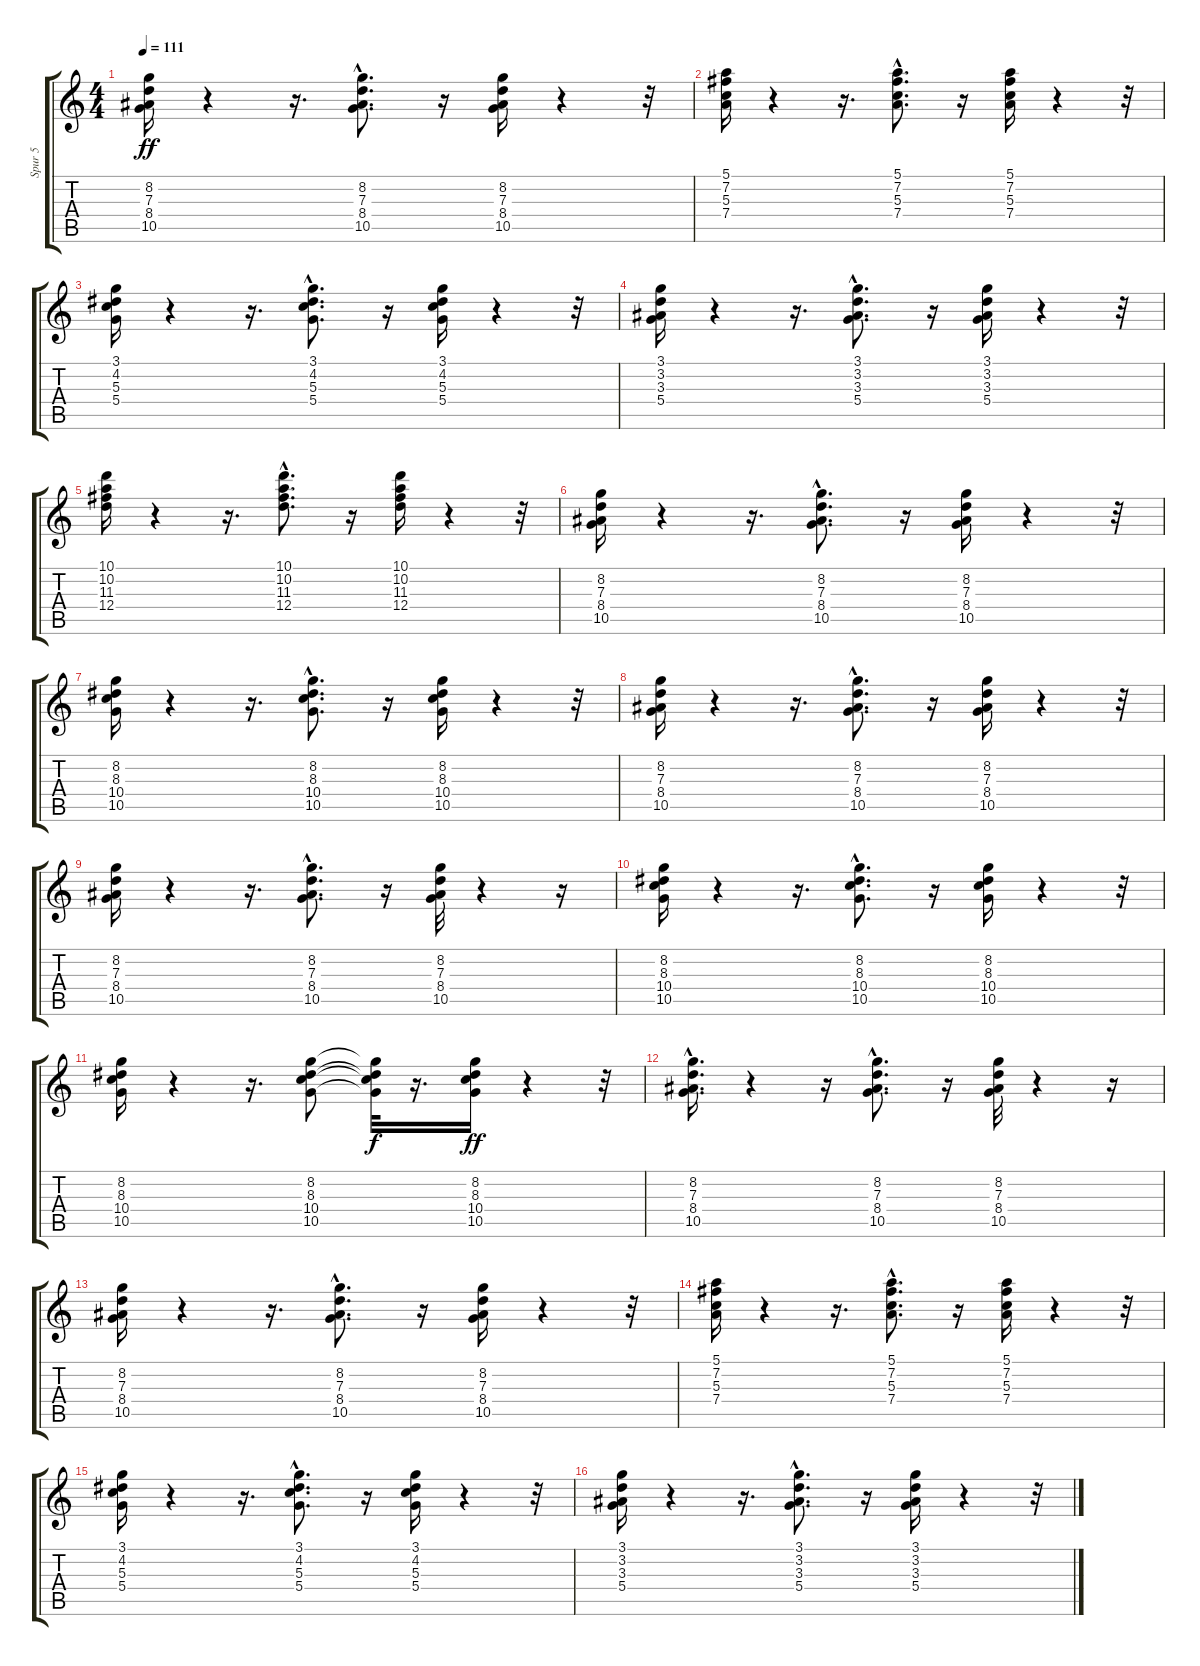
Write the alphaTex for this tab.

\track ("Spur 5" "Spur 5") {instrument electricguitarclean}
\staff {score tabs}
\tuning (E4 B3 G3 D3 A2 E2) {hide}
\ts (4 4)
\tempo 111
\clef g2
\ks c
(8.2 7.3 8.4 10.5).16{dy ff} r.4 r.16{d} (8.2{hac} 7.3{hac} 8.4{hac} 10.5{hac}).8{d} r.16 (8.2 7.3 8.4 10.5).16 r.4 r.32 |
(5.1 7.2 5.3 7.4).16 r.4 r.16{d} (5.1{hac} 7.2{hac} 5.3{hac} 7.4{hac}).8{d} r.16 (5.1 7.2 5.3 7.4).16 r.4 r.32 |
(3.1 4.2 5.3 5.4).16 r.4 r.16{d} (3.1 4.2{hac} 5.3{hac} 5.4{hac}).8{d} r.16 (3.1 4.2 5.3 5.4).16 r.4 r.32 |
(3.1 3.2 3.3 5.4).16 r.4 r.16{d} (3.1{hac} 3.2{hac} 3.3{hac} 5.4{hac}).8{d} r.16 (3.1 3.2 3.3 5.4).16 r.4 r.32 |
(10.1 10.2 11.3 12.4).16 r.4 r.16{d} (10.1{hac} 10.2{hac} 11.3{hac} 12.4{hac}).8{d} r.16 (10.1 10.2 11.3 12.4).16 r.4 r.32 |
(8.2 7.3 8.4 10.5).16 r.4 r.16{d} (8.2{hac} 7.3{hac} 8.4{hac} 10.5{hac}).8{d} r.16 (8.2 7.3 8.4 10.5).16 r.4 r.32 |
(8.2 8.3 10.4 10.5).16 r.4 r.16{d} (8.2{hac} 8.3{hac} 10.4{hac} 10.5{hac}).8{d} r.16 (8.2 8.3 10.4 10.5).16 r.4 r.32 |
(8.2 7.3 8.4 10.5).16 r.4 r.16{d} (8.2{hac} 7.3{hac} 8.4 10.5).8{d} r.16 (8.2 7.3 8.4 10.5).16 r.4 r.32 |
(8.2 7.3 8.4 10.5).16 r.4 r.16{d} (8.2 7.3{hac} 8.4{hac} 10.5{hac}).8{d} r.16 (8.2 7.3 8.4 10.5).32 r.4 r.16 |
(8.2 8.3 10.4 10.5).16 r.4 r.16{d} (8.2 8.3{hac} 10.4 10.5{hac}).8{d} r.16 (8.2 8.3 10.4 10.5).16 r.4 r.32 |
(8.2 8.3 10.4 10.5).16 r.4 r.16{d} (8.2 8.3 10.4 10.5).8 (8.2{t} 8.3{t} 10.4{t} 10.5{t}).32{dy f} r.16{d} (8.2 8.3 10.4 10.5).16{dy ff} r.4 r.32 |
(8.2{hac} 7.3{hac} 8.4 10.5).16{d} r.4 r.16 (8.2{hac} 7.3{hac} 8.4{hac} 10.5).8{d} r.16 (8.2 7.3 8.4 10.5).32 r.4 r.16 |
(8.2 7.3 8.4 10.5).16 r.4 r.16{d} (8.2{hac} 7.3{hac} 8.4{hac} 10.5{hac}).8{d} r.16 (8.2 7.3 8.4 10.5).16 r.4 r.32 |
(5.1 7.2 5.3 7.4).16 r.4 r.16{d} (5.1{hac} 7.2{hac} 5.3{hac} 7.4{hac}).8{d} r.16 (5.1 7.2 5.3 7.4).16 r.4 r.32 |
(3.1 4.2 5.3 5.4).16 r.4 r.16{d} (3.1 4.2{hac} 5.3{hac} 5.4{hac}).8{d} r.16 (3.1 4.2 5.3 5.4).16 r.4 r.32 |
(3.1 3.2 3.3 5.4).16 r.4 r.16{d} (3.1{hac} 3.2{hac} 3.3{hac} 5.4{hac}).8{d} r.16 (3.1 3.2 3.3 5.4).16 r.4 r.32
